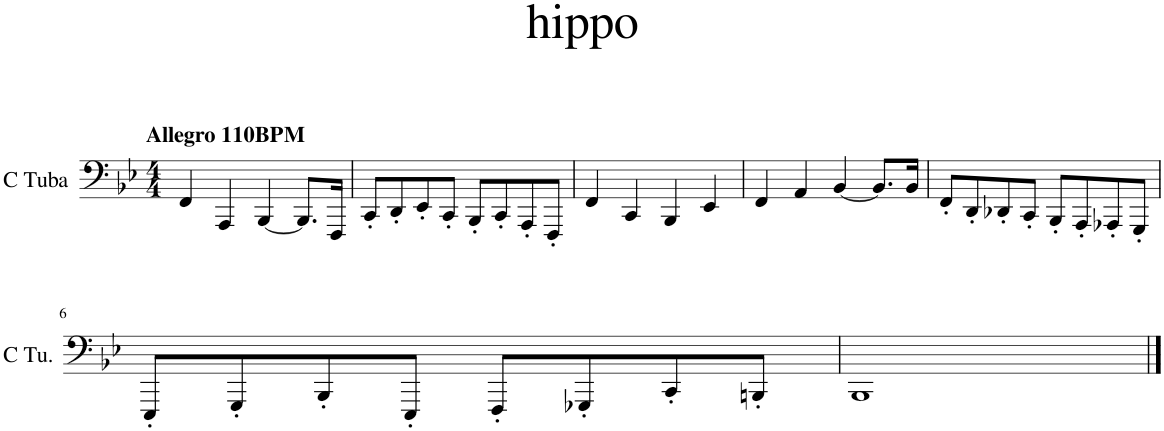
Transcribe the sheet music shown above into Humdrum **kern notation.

**kern
*part1
*staff1
*I"C Tuba
*I'C Tu.
*clefF4
*k[b-e-]
*M4/4
=1
!LO:TX:a:B:t=Allegro 110BPM
4FF/
4AAA/
[4BBB-/
8.BBB-/L]
16FFF/Jk
=2
8CC'/L
8DD'/
8EE-'/
8CC'/J
8BBB-'/L
8CC'/
8AAA'/
8FFF'/J
=3
4FF/
4CC/
4BBB-/
4EE-/
=4
4FF/
4AA/
[4BB-/
8.BB-/L]
16BB-/Jk
=5
8FF'/L
8DD'/
8DD-X'/
8CC'/J
8BBB-'/L
8AAA'/
8AAA-X'/
8GGG'/J
!!LO:LB:g=z
=6
8EEE-'/L
8GGG'/
8BBB-'/
8EEE-'/J
8FFF'/L
8GGG-X'/
8CC'/
8BBBn'/J
=7
1BBB-
==
*-
